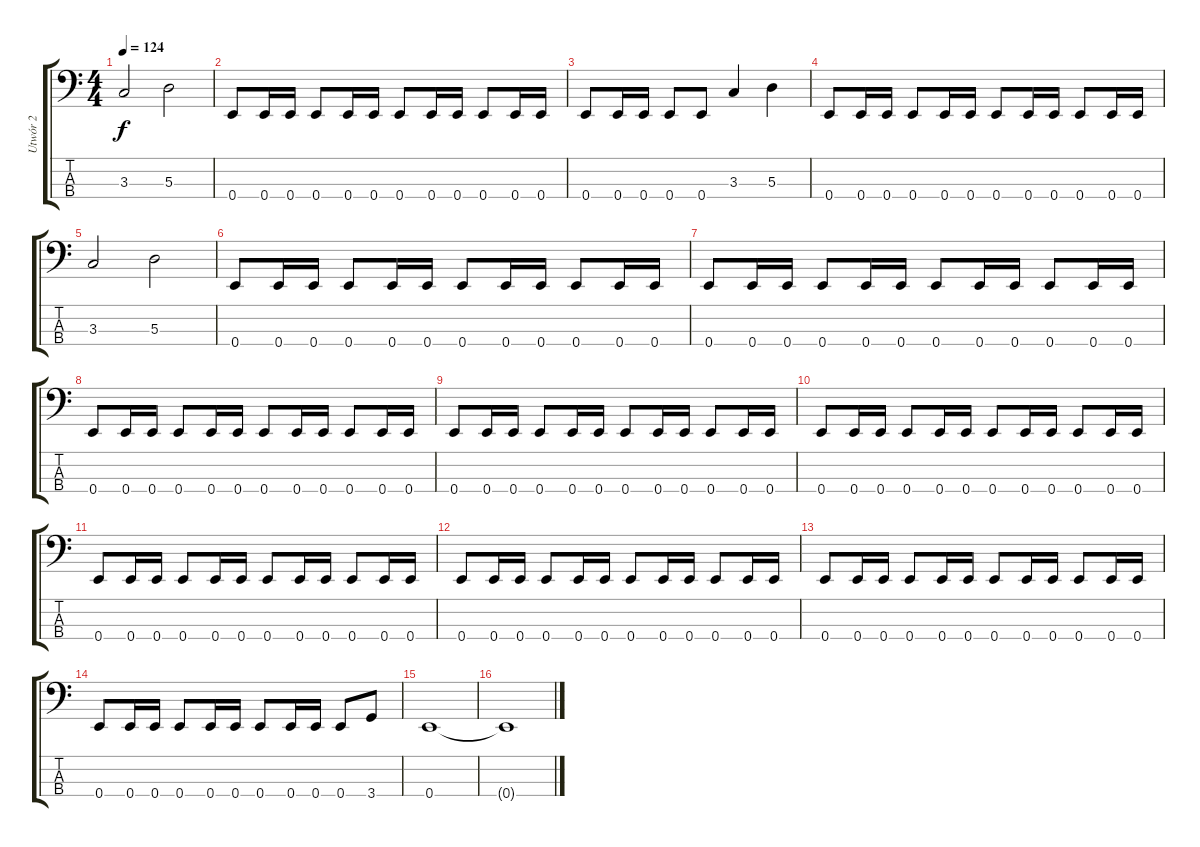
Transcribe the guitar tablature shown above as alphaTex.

\track ("Utwór 2" "Utwór 2") {instrument electricbassfinger}
\staff {score tabs}
\tuning (G2 D2 A1 E1) {hide}
\ts (4 4)
\tempo 124
\clef f4
\ks c
3.3.2{dy f} 5.3.2 |
0.4.8 0.4.16 0.4.16 0.4.8 0.4.16 0.4.16 0.4.8 0.4.16 0.4.16 0.4.8 0.4.16 0.4.16 |
0.4.8 0.4.16 0.4.16 0.4.8 0.4.8 3.3.4 5.3.4 |
0.4.8 0.4.16 0.4.16 0.4.8 0.4.16 0.4.16 0.4.8 0.4.16 0.4.16 0.4.8 0.4.16 0.4.16 |
3.3.2 5.3.2 |
0.4.8 0.4.16 0.4.16 0.4.8 0.4.16 0.4.16 0.4.8 0.4.16 0.4.16 0.4.8 0.4.16 0.4.16 |
0.4.8 0.4.16 0.4.16 0.4.8 0.4.16 0.4.16 0.4.8 0.4.16 0.4.16 0.4.8 0.4.16 0.4.16 |
0.4.8 0.4.16 0.4.16 0.4.8 0.4.16 0.4.16 0.4.8 0.4.16 0.4.16 0.4.8 0.4.16 0.4.16 |
0.4.8 0.4.16 0.4.16 0.4.8 0.4.16 0.4.16 0.4.8 0.4.16 0.4.16 0.4.8 0.4.16 0.4.16 |
0.4.8 0.4.16 0.4.16 0.4.8 0.4.16 0.4.16 0.4.8 0.4.16 0.4.16 0.4.8 0.4.16 0.4.16 |
0.4.8 0.4.16 0.4.16 0.4.8 0.4.16 0.4.16 0.4.8 0.4.16 0.4.16 0.4.8 0.4.16 0.4.16 |
0.4.8 0.4.16 0.4.16 0.4.8 0.4.16 0.4.16 0.4.8 0.4.16 0.4.16 0.4.8 0.4.16 0.4.16 |
0.4.8 0.4.16 0.4.16 0.4.8 0.4.16 0.4.16 0.4.8 0.4.16 0.4.16 0.4.8 0.4.16 0.4.16 |
0.4.8 0.4.16 0.4.16 0.4.8 0.4.16 0.4.16 0.4.8 0.4.16 0.4.16 0.4.8 3.4.8 |
0.4.1 |
0.4{t}.1
